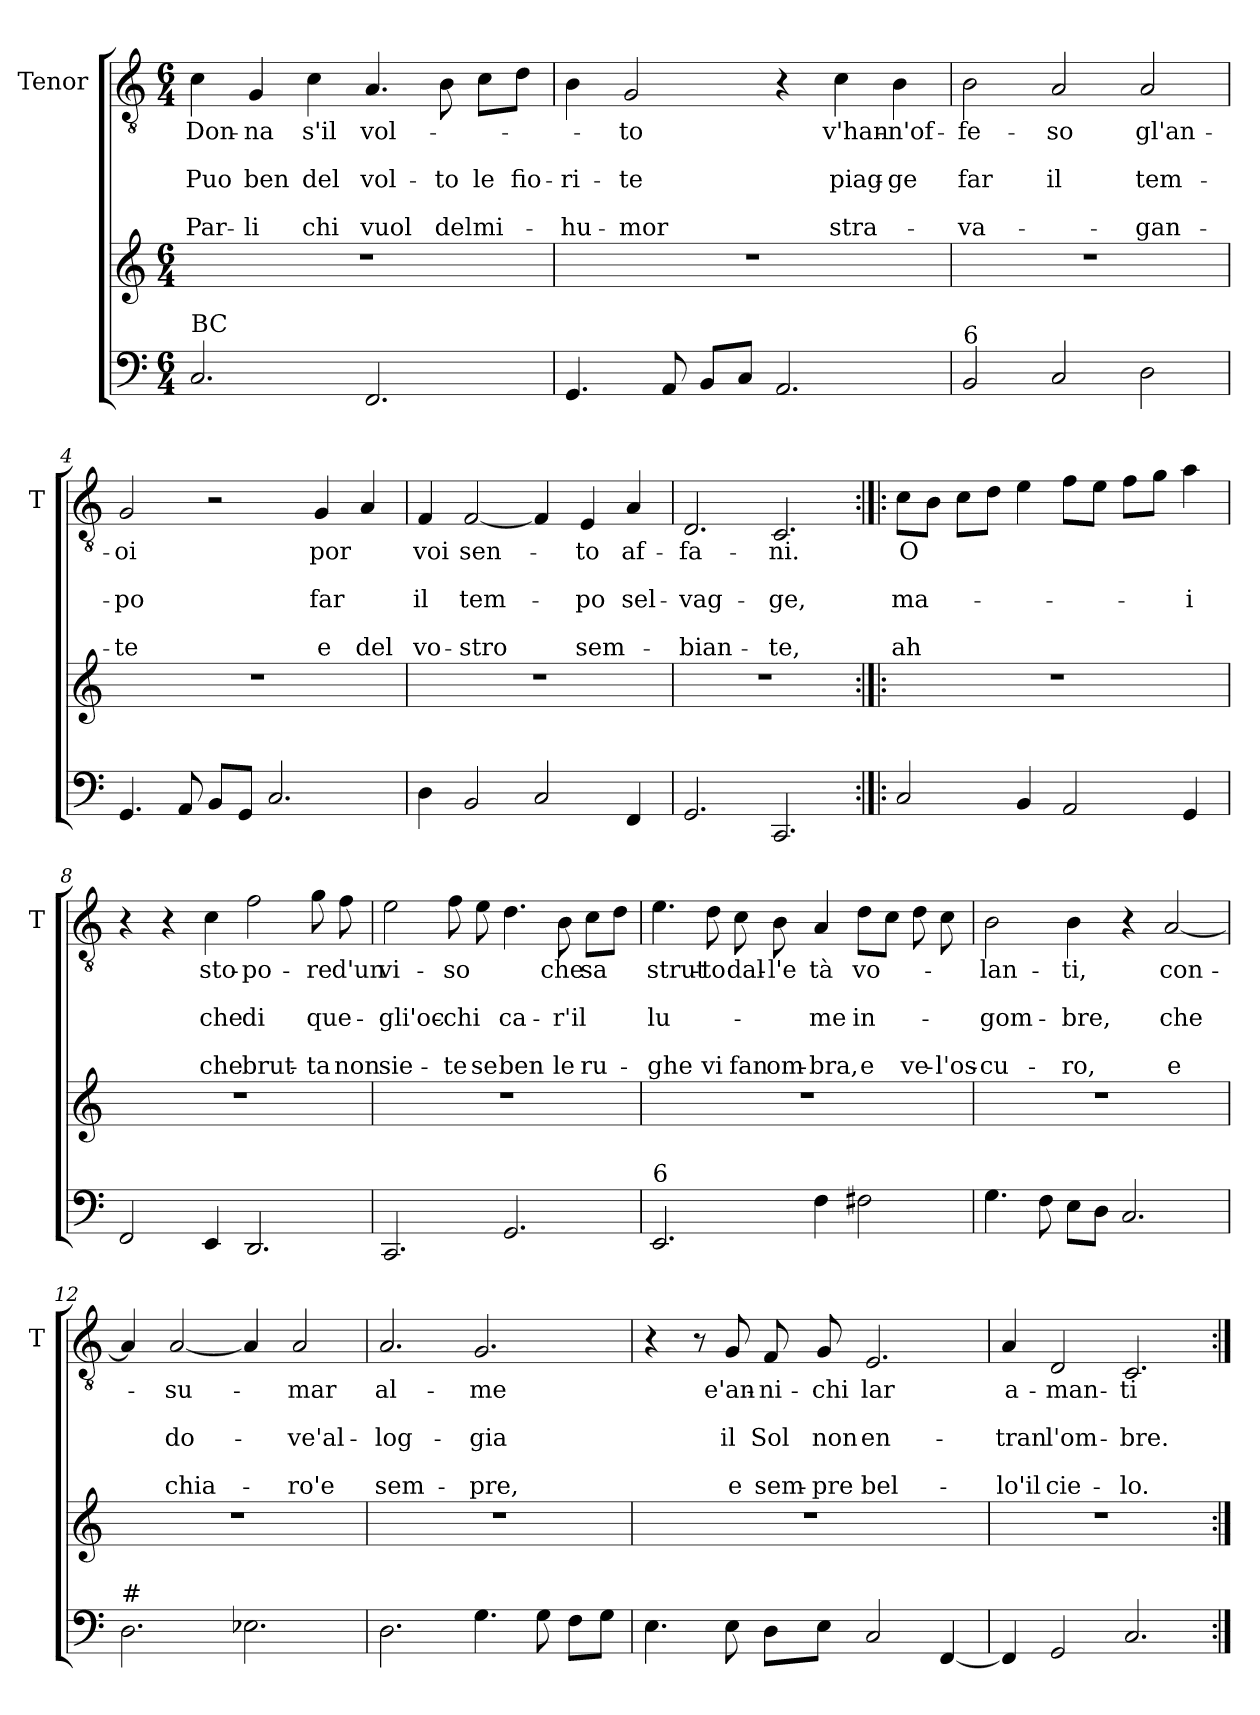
**kern	**kern	**kern	**text	**text	**text	**text	**text
*part2	*part2	*part1	*part1	*part1	*part1	*part1	*part1
*staff3	*staff2	*staff1	*staff1	*staff1	*staff1	*staff1	*staff1
*	*	*I"Tenor	*	*	*	*	*
*	*	*I'T	*	*	*	*	*
*clefF4	*clefG2	*clefGv2	*	*	*	*	*
*k[]	*k[]	*k[]	*	*	*	*	*
*C:	*C:	*C:	*	*	*	*	*
*M6/4	*M6/4	*M6/4	*	*	*	*	*
=1	=1	=1	=1	=1	=1	=1	=1
!LO:TX:a:t=BC	!	!	!	!	!	!	!
!	!	!	!LO:LY:b	!	!LO:LY:b	!	!LO:LY:b
2.C/	1.r	4c\	Don-	.	Puo	.	Par-
!	!	!	!LO:LY:b	!	!LO:LY:b	!	!LO:LY:b
.	.	4G/	-na	.	ben	.	-li
!	!	!	!LO:LY:b	!	!LO:LY:b	!	!LO:LY:b
.	.	4c\	s'il	.	del	.	chi
!	!	!	!LO:LY:b	!	!LO:LY:b	!	!LO:LY:b
2.FF/	.	4.A/	vol-	.	vol-	.	vuol
!	!	!	!	!	!LO:LY:b	!	!LO:LY:b
.	.	8B\	.	.	-to	.	del
!	!	!	!	!	!LO:LY:b	!	!LO:LY:b
.	.	8c\L	.	.	le	.	mi-
!	!	!	!	!	!LO:LY:b	!	!
.	.	8d\J	.	.	fio-	.	.
=2	=2	=2	=2	=2	=2	=2	=2
!	!	!	!	!	!LO:LY:b	!	!LO:LY:b
4.GG/	1.r	4B\	.	.	-ri-	.	-hu-
!	!	!	!LO:LY:b	!	!LO:LY:b	!	!LO:LY:b
.	.	2G/	-to	.	-te	.	-mor
8AA/	.	.	.	.	.	.	.
8BB/L	.	.	.	.	.	.	.
8C/J	.	.	.	.	.	.	.
2.AA/	.	4r	.	.	.	.	.
!	!	!	!LO:LY:b	!	!LO:LY:b	!	!LO:LY:b
.	.	4c\	v'han-	.	piag-	.	stra-
!	!	!	!LO:LY:b	!	!LO:LY:b	!	!
.	.	4B\	-n'of-	.	-ge	.	.
=3	=3	=3	=3	=3	=3	=3	=3
!LO:TX:a:t=6	!	!	!	!	!	!	!
!	!	!	!LO:LY:b	!	!LO:LY:b	!	!LO:LY:b
2BB/	1.r	2B\	-fe-	.	far	.	-va-
!	!	!	!LO:LY:b	!	!LO:LY:b	!	!
2C/	.	2A/	-so	.	il	.	.
!	!	!	!LO:LY:b	!	!LO:LY:b	!	!LO:LY:b
2D\	.	2A/	gl'an-	.	tem-	.	-gan-
!!LO:LB:g=z
=4	=4	=4	=4	=4	=4	=4	=4
!	!	!	!LO:LY:b	!	!LO:LY:b	!	!LO:LY:b
4.GG/	1.r	2G/	-oi	.	-po	.	-te
8AA/	.	.	.	.	.	.	.
8BB/L	.	2r	.	.	.	.	.
8GG/J	.	.	.	.	.	.	.
2.C/	.	.	.	.	.	.	.
!	!	!	!LO:LY:b	!	!LO:LY:b	!	!LO:LY:b
.	.	4G/	por	.	far	.	e
!	!	!	!	!	!	!	!LO:LY:b
.	.	4A/	.	.	.	.	del
=5	=5	=5	=5	=5	=5	=5	=5
!	!	!	!LO:LY:b	!	!LO:LY:b	!	!LO:LY:b
4D\	1.r	4F/	voi	.	il	.	vo-
!	!	!	!LO:LY:b	!	!LO:LY:b	!	!LO:LY:b
2BB/	.	[2F/	sen-	.	tem-	.	-stro
2C/	.	4F/]	.	.	.	.	.
!	!	!	!LO:LY:b	!	!LO:LY:b	!	!LO:LY:b
.	.	4E/	-to	.	-po	.	sem-
!	!	!	!LO:LY:b	!	!LO:LY:b	!	!
4FF/	.	4A/	af-	.	sel-	.	.
=6	=6	=6	=6	=6	=6	=6	=6
!	!	!	!LO:LY:b	!	!LO:LY:b	!	!LO:LY:b
2.GG/	1.r	2.D/	-fa-	.	-vag-	.	-bian-
!	!	!	!LO:LY:b	!	!LO:LY:b	!	!LO:LY:b
2.CC/	.	2.C/	-ni.	.	-ge,	.	-te,
!!LO:PB:g=z
=7:|!|:	=7:|!|:	=7:|!|:	=7:|!|:	=7:|!|:	=7:|!|:	=7:|!|:	=7:|!|:
!	!	!	!LO:LY:b	!	!LO:LY:b	!	!LO:LY:b
2C/	1.r	8c\L	O	.	ma-	.	ah
.	.	8B\J	.	.	.	.	.
.	.	8c\L	.	.	.	.	.
.	.	8d\J	.	.	.	.	.
4BB/	.	4e\	.	.	.	.	.
2AA/	.	8f\L	.	.	.	.	.
.	.	8e\J	.	.	.	.	.
.	.	8f\L	.	.	.	.	.
.	.	8g\J	.	.	.	.	.
!	!	!	!	!	!LO:LY:b	!	!
4GG/	.	4a\	.	.	-i	.	.
=8	=8	=8	=8	=8	=8	=8	=8
2FF/	1.r	4r	.	.	.	.	.
.	.	4r	.	.	.	.	.
!	!	!	!LO:LY:b	!	!LO:LY:b	!	!LO:LY:b
4EE/	.	4c\	sto-	.	che	.	che
!	!	!	!LO:LY:b	!	!LO:LY:b	!	!LO:LY:b
2.DD/	.	2f\	-po-	.	di	.	brut-
!	!	!	!LO:LY:b	!	!LO:LY:b	!	!LO:LY:b
.	.	8g\	-re	.	que-	.	-ta
!	!	!	!LO:LY:b	!	!	!	!LO:LY:b
.	.	8f\	d'un	.	.	.	non
=9	=9	=9	=9	=9	=9	=9	=9
!	!	!	!LO:LY:b	!	!LO:LY:b	!	!LO:LY:b
2.CC/	1.r	2e\	vi-	.	-gli'oc-	.	sie-
!	!	!	!LO:LY:b	!	!LO:LY:b	!	!LO:LY:b
.	.	8f\	-so	.	-chi	.	-te
!	!	!	!	!	!	!	!LO:LY:b
.	.	8e\	.	.	.	.	se
!	!	!	!	!	!LO:LY:b	!	!LO:LY:b
2.GG/	.	4.d\	.	.	ca-	.	ben
!	!	!	!LO:LY:b	!	!LO:LY:b	!	!LO:LY:b
.	.	8B\	che	.	-r'il	.	le
!	!	!	!LO:LY:b	!	!	!	!LO:LY:b
.	.	8c\L	sa	.	.	.	ru-
.	.	8d\J	.	.	.	.	.
!!LO:LB:g=z
=10	=10	=10	=10	=10	=10	=10	=10
!LO:TX:a:t=6	!	!	!	!	!	!	!
!	!	!	!LO:LY:b	!	!LO:LY:b	!	!LO:LY:b
2.EE/	1.r	4.e\	-strut-	.	lu-	.	-ghe
!	!	!	!LO:LY:b	!	!	!	!LO:LY:b
.	.	8d\	-to	.	.	.	vi
!	!	!	!LO:LY:b	!	!	!	!LO:LY:b
.	.	8c\	dal-	.	.	.	fan
!	!	!	!LO:LY:b	!	!	!	!LO:LY:b
.	.	8B\	-l'e	.	.	.	om-
!	!	!	!LO:LY:b	!	!LO:LY:b	!	!LO:LY:b
4F\	.	4A/	tà	.	-me	.	-bra,
!	!	!	!LO:LY:b	!	!LO:LY:b	!	!LO:LY:b
2F#X\	.	8d\L	vo-	.	in-	.	e
.	.	8c\J	.	.	.	.	.
!	!	!	!	!	!	!	!LO:LY:b
.	.	8d\	.	.	.	.	ve-
!	!	!	!	!	!	!	!LO:LY:b
.	.	8c\	.	.	.	.	-l'os-
=11	=11	=11	=11	=11	=11	=11	=11
!	!	!	!LO:LY:b	!	!LO:LY:b	!	!LO:LY:b
4.G\	1.r	2B\	-lan-	.	-gom-	.	-cu-
8F\	.	.	.	.	.	.	.
!	!	!	!LO:LY:b	!	!LO:LY:b	!	!LO:LY:b
8E\L	.	4B\	-ti,	.	-bre,	.	-ro,
8D\J	.	.	.	.	.	.	.
2.C/	.	4r	.	.	.	.	.
!	!	!	!LO:LY:b	!	!LO:LY:b	!	!LO:LY:b
.	.	[2A/	con-	.	che	.	e
=12	=12	=12	=12	=12	=12	=12	=12
!LO:TX:a:t=#	!	!	!	!	!	!	!
2.D\	1.r	4A/]	.	.	.	.	.
!	!	!	!LO:LY:b	!	!LO:LY:b	!	!LO:LY:b
.	.	[2A/	-su-	.	do-	.	chia-
2.E-X\	.	4A/]	.	.	.	.	.
!	!	!	!LO:LY:b	!	!LO:LY:b	!	!LO:LY:b
.	.	2A/	-mar	.	-ve'al-	.	-ro'e
!!LO:LB:g=z
=13	=13	=13	=13	=13	=13	=13	=13
!	!	!	!LO:LY:b	!	!LO:LY:b	!	!LO:LY:b
2.D\	1.r	2.A/	al-	.	-log-	.	sem-
!	!	!	!LO:LY:b	!	!LO:LY:b	!	!LO:LY:b
4.G\	.	2.G/	-me	.	-gia	.	-pre,
8G\	.	.	.	.	.	.	.
8F\L	.	.	.	.	.	.	.
8G\J	.	.	.	.	.	.	.
=14	=14	=14	=14	=14	=14	=14	=14
4.E\	1.r	4r	.	.	.	.	.
.	.	8r	.	.	.	.	.
!	!	!	!LO:LY:b	!	!LO:LY:b	!	!LO:LY:b
8E\	.	8G/	e'an-	.	il	.	e
!	!	!	!LO:LY:b	!	!LO:LY:b	!	!LO:LY:b
8D\L	.	8F/	-ni-	.	Sol	.	sem-
!	!	!	!LO:LY:b	!	!LO:LY:b	!	!LO:LY:b
8E\J	.	8G/	-chi	.	non	.	-pre
!	!	!	!LO:LY:b	!	!LO:LY:b	!	!LO:LY:b
2C/	.	2.E/	lar	.	en-	.	bel-
[4FF/	.	.	.	.	.	.	.
=15	=15	=15	=15	=15	=15	=15	=15
!	!	!	!LO:LY:b	!	!LO:LY:b	!	!LO:LY:b
4FF/]	1.r	4A/	a-	.	-tran	.	-lo'il
!	!	!	!LO:LY:b	!	!LO:LY:b	!	!LO:LY:b
2GG/	.	2D/	-man-	.	l'om-	.	cie-
!	!	!	!LO:LY:b	!	!LO:LY:b	!	!LO:LY:b
2.C/	.	2.C/	-ti	.	-bre.	.	-lo.
=:|!	=:|!	=:|!	=:|!	=:|!	=:|!	=:|!	=:|!
*-	*-	*-	*-	*-	*-	*-	*-
